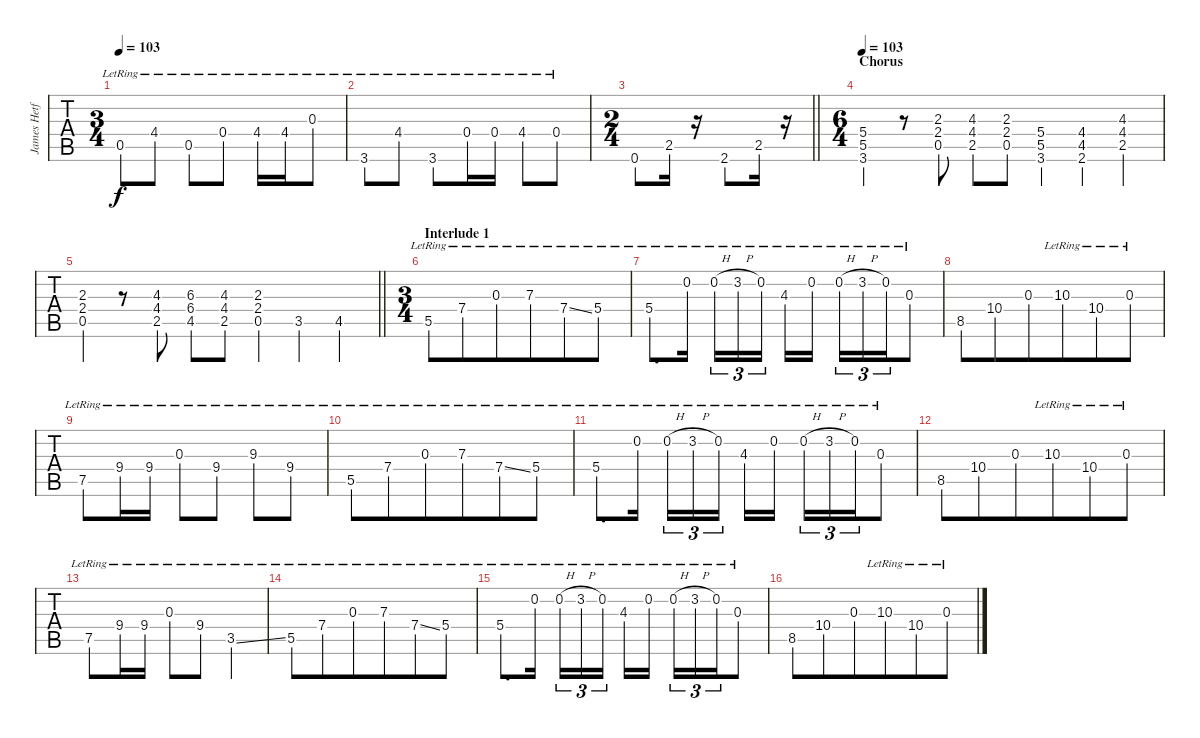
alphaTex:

\track ("James Hetfield" "James Hetf") {instrument electricguitarjazz}
\staff {tabs}
\tuning (E4 B3 G3 D3 A2 E2) {hide}
\ts (3 4)
\tempo 103
\clef g2
\ks c
0.5{lr}.8{dy f} 4.4{lr}.8 0.5{lr}.8 0.4{lr}.8 4.4{lr}.16 4.4{lr}.16 0.3{lr}.8 |
3.6{lr}.8 4.4{lr}.8 3.6{lr}.8 0.4{lr}.16 0.4{lr}.16 4.4{lr}.8 0.4{lr}.8 |
\ts (2 4)
\barLineRight lightlight
0.6.8 2.5.16 r.16 2.6.8 2.5.16 r.16 |
\ts (6 4)
\section ("" "Chorus")
\tempo 103
(5.4 5.5 3.6).4{instrument overdrivenguitar} r.8 (2.3 2.4 0.5).8 (4.3 4.4 2.5).8 (2.3 2.4 0.5).8 (5.4 5.5 3.6).4 (4.4 4.5 2.6).4 (4.3 4.4 2.5).4 |
\barLineRight lightlight
(2.3 2.4 0.5).4 r.8 (4.3 4.4 2.5).8 (6.3 6.4 4.5).8 (4.3 4.4 2.5).8 (2.3 2.4 0.5).4 3.5.4 4.5.4 |
\ts (3 4)
\section ("" "Interlude 1")
5.5{lr}.8{instrument electricguitarclean} 7.4{lr}.8{beam merge} 0.3{lr}.8 7.3{lr}.8{beam merge} 7.4{ss lr}.8 5.4{lr}.8 |
5.4{lr}.8{d} 0.2{lr}.16 0.2{h lr}.16{tu (3 2)} 3.2{h lr}.16{tu (3 2)} 0.2{lr}.16{tu (3 2) beam splitsecondary} 4.3{lr}.16{beam merge} 0.2{lr}.16 0.2{h lr}.16{tu (3 2) beam merge} 3.2{h lr}.16{tu (3 2) beam merge} 0.2{lr}.16{tu (3 2) beam merge} 0.3{lr}.8 |
8.5.8 10.4.8{beam merge} 0.3.8 10.3{lr}.8{beam merge} 10.4{lr}.8 0.3{lr}.8 |
7.5{lr}.8 9.4{lr}.16 9.4{lr}.16 0.3{lr}.8 9.4{lr}.8 9.3{lr}.8 9.4{lr}.8 |
5.5{lr}.8 7.4{lr}.8{beam merge} 0.3{lr}.8 7.3{lr}.8{beam merge} 7.4{ss lr}.8 5.4{lr}.8 |
5.4{lr}.8{d} 0.2{lr}.16 0.2{h lr}.16{tu (3 2)} 3.2{h lr}.16{tu (3 2)} 0.2{lr}.16{tu (3 2) beam splitsecondary} 4.3{lr}.16{beam merge} 0.2{lr}.16 0.2{h lr}.16{tu (3 2) beam merge} 3.2{h lr}.16{tu (3 2) beam merge} 0.2{lr}.16{tu (3 2) beam merge} 0.3{lr}.8 |
8.5.8 10.4.8{beam merge} 0.3.8 10.3{lr}.8{beam merge} 10.4{lr}.8 0.3{lr}.8 |
7.5{lr}.8 9.4{lr}.16 9.4{lr}.16 0.3{lr}.8 9.4{lr}.8 3.5{ss lr}.4 |
5.5{lr}.8 7.4{lr}.8{beam merge} 0.3{lr}.8 7.3{lr}.8{beam merge} 7.4{ss lr}.8 5.4{lr}.8 |
5.4{lr}.8{d} 0.2{lr}.16 0.2{h lr}.16{tu (3 2)} 3.2{h lr}.16{tu (3 2)} 0.2{lr}.16{tu (3 2) beam splitsecondary} 4.3{lr}.16{beam merge} 0.2{lr}.16 0.2{h lr}.16{tu (3 2) beam merge} 3.2{h lr}.16{tu (3 2) beam merge} 0.2{lr}.16{tu (3 2) beam merge} 0.3{lr}.8 |
8.5.8 10.4.8{beam merge} 0.3.8 10.3{lr}.8{beam merge} 10.4{lr}.8 0.3{lr}.8
